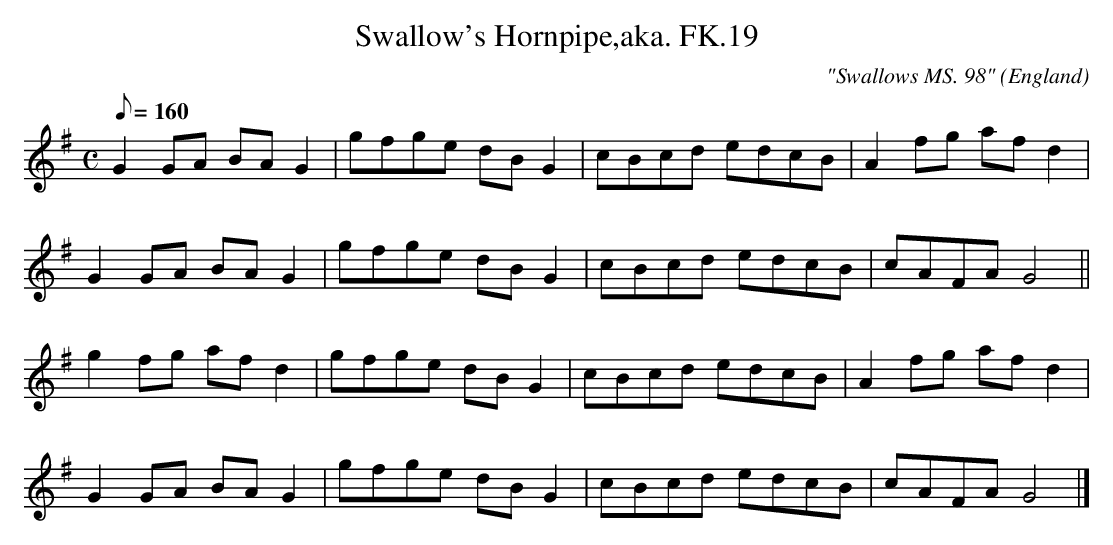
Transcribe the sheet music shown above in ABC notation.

X:1
T:Swallow's Hornpipe,aka. FK.19
M:C
L:1/8
Q:160
C:"Swallows MS. 98"
O:England
K:G
G2 GA BA G2 | gfge dB G2 | cBcd edcB | A2 fg af d2 |!
 G2 GA BA G2 | gfge dB G2 | cBcd edcB | cAFA G4 ||!
g2 fg af d2 | gfge dB G2 | cBcd edcB | A2 fg af d2 |!
 G2 GA BA G2 | gfge dB G2 | cBcd edcB | cAFA G4 |]
